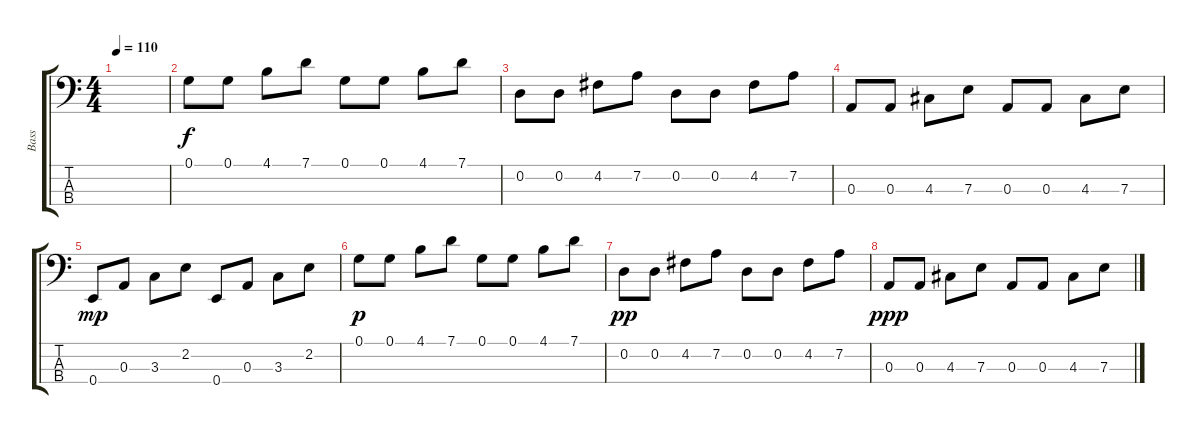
\track ("Bass" "Bass") {instrument electricbassfinger}
\staff {score tabs}
\tuning (G2 D2 A1 E1) {hide}
\ts (4 4)
\tempo 110
\clef f4
\ks c
|
0.1.8 0.1.8 4.1.8 7.1.8 0.1.8 0.1.8 4.1.8 7.1.8 |
0.2.8 0.2.8 4.2.8 7.2.8 0.2.8 0.2.8 4.2.8 7.2.8 |
0.3.8 0.3.8 4.3.8 7.3.8 0.3.8 0.3.8 4.3.8 7.3.8 |
0.4.8{dy mp} 0.3.8 3.3.8 2.2.8 0.4.8 0.3.8 3.3.8 2.2.8 |
0.1.8{dy p} 0.1.8 4.1.8 7.1.8 0.1.8 0.1.8 4.1.8 7.1.8 |
0.2.8{dy pp} 0.2.8 4.2.8 7.2.8 0.2.8 0.2.8 4.2.8 7.2.8 |
0.3.8{dy ppp} 0.3.8 4.3.8 7.3.8 0.3.8 0.3.8 4.3.8 7.3.8
